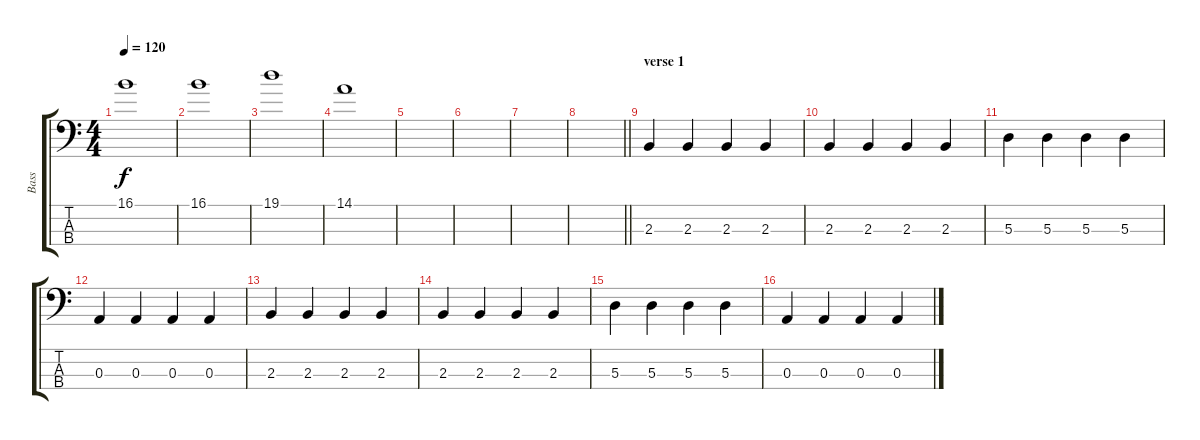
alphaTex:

\track ("Bass" "Bass") {instrument electricbassfinger}
\staff {score tabs}
\tuning (G2 D2 A1 E1) {hide}
\ts (4 4)
\tempo 120
\clef f4
\ks c
16.1.1{dy f} |
16.1.1 |
19.1.1 |
14.1.1 |
|
|
|
\barLineRight lightlight
|
\section ("" "verse 1")
2.3.4 2.3.4 2.3.4 2.3.4 |
2.3.4 2.3.4 2.3.4 2.3.4 |
5.3.4 5.3.4 5.3.4 5.3.4 |
0.3.4 0.3.4 0.3.4 0.3.4 |
2.3.4 2.3.4 2.3.4 2.3.4 |
2.3.4 2.3.4 2.3.4 2.3.4 |
5.3.4 5.3.4 5.3.4 5.3.4 |
0.3.4 0.3.4 0.3.4 0.3.4
